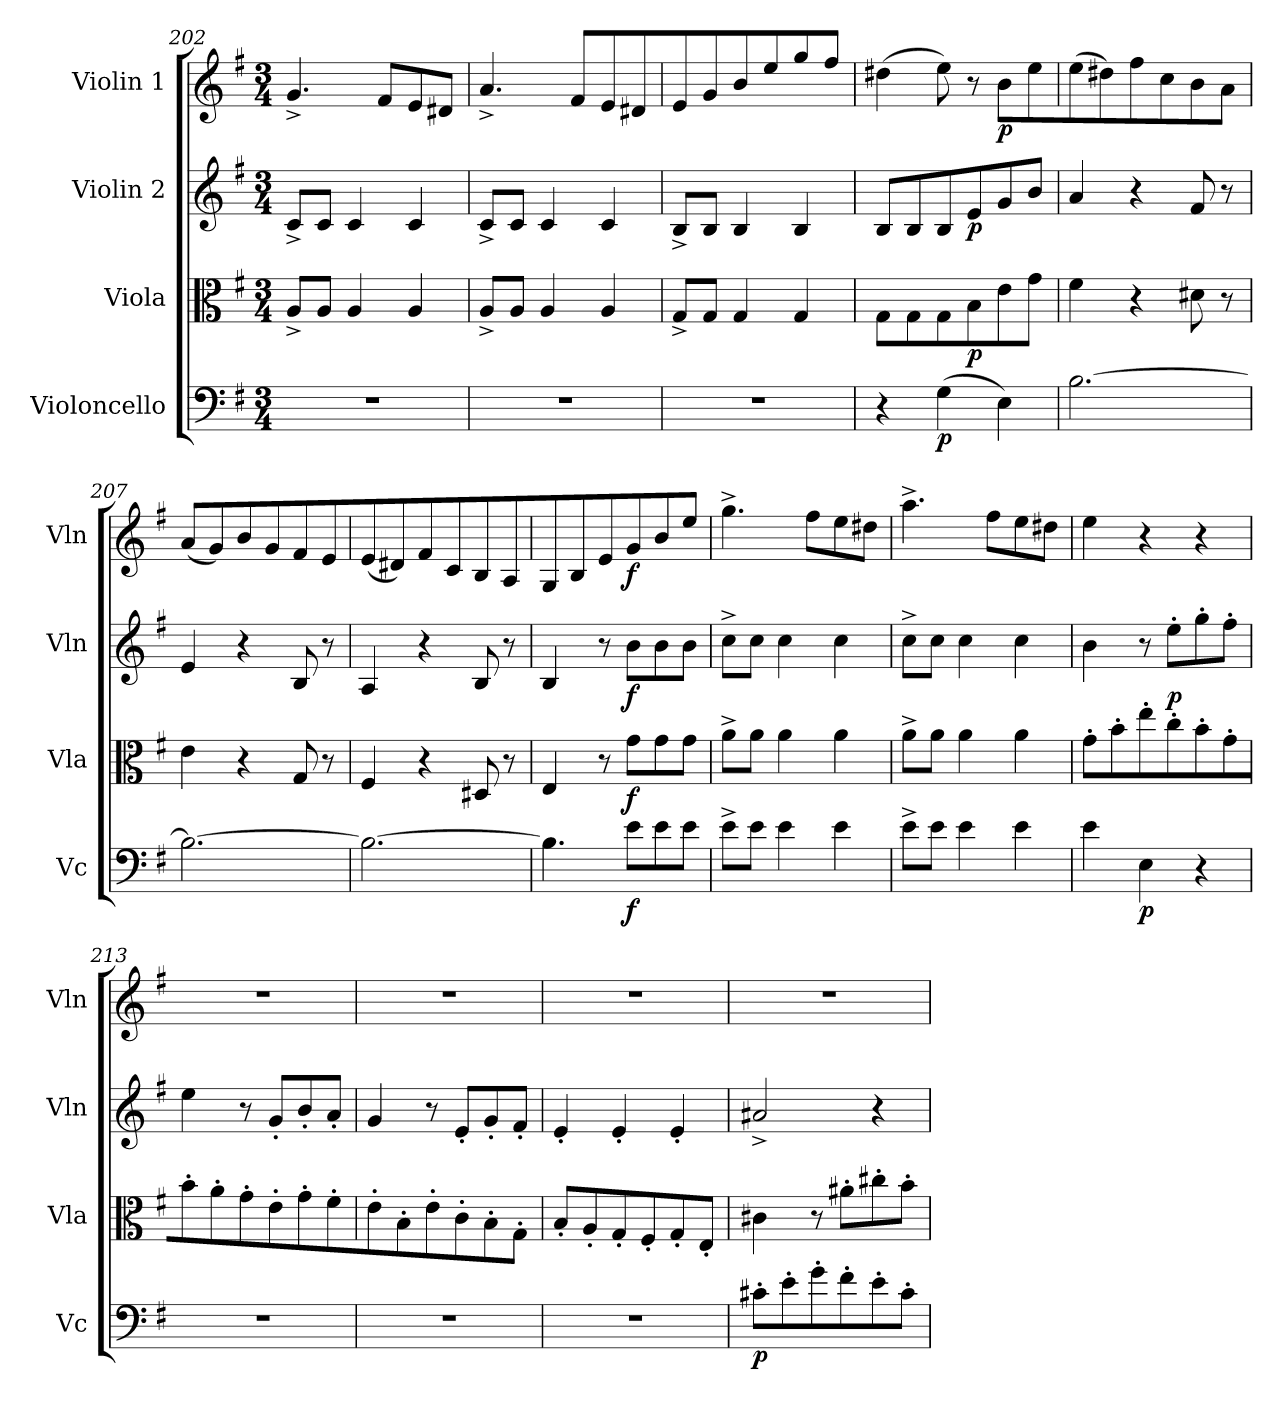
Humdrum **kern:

**kern	**dynam	**kern	**dynam	**kern	**dynam	**kern	**dynam
*part4	*part4	*part3	*part3	*part2	*part2	*part1	*part1
*staff4	*staff4	*staff3	*staff3	*staff2	*staff2	*staff1	*staff1
*I"Violoncello	*	*I"Viola	*	*I"Violin 2	*	*I"Violin 1	*
*I'Vc	*	*I'Vla	*	*I'Vln	*	*I'Vln	*
*clefF4	*	*clefC3	*	*clefG2	*	*clefG2	*
*k[f#]	*	*k[f#]	*	*k[f#]	*	*k[f#]	*
*M3/4	*	*M3/4	*	*M3/4	*	*M3/4	*
=202	=202	=202	=202	=202	=202	=202	=202
2.r	.	8A^/L	.	8c^/L	.	4.g^/	.
.	.	8A/J	.	8c/J	.	.	.
.	.	4A/	.	4c/	.	.	.
.	.	.	.	.	.	8f#/L	.
.	.	4A/	.	4c/	.	8e/	.
.	.	.	.	.	.	8d#X/J	.
=203	=203	=203	=203	=203	=203	=203	=203
2.r	.	8A^/L	.	8c^/L	.	4.a^/	.
.	.	8A/J	.	8c/J	.	.	.
.	.	4A/	.	4c/	.	.	.
.	.	.	.	.	.	8f#/L	.
.	.	4A/	.	4c/	.	8e/	.
.	.	.	.	.	.	8d#X/	.
=204	=204	=204	=204	=204	=204	=204	=204
2.r	.	8G^/L	.	8B^/L	.	8e/	.
.	.	8G/J	.	8B/J	.	8g/	.
.	.	4G/	.	4B/	.	8b/	.
.	.	.	.	.	.	8ee/	.
.	.	4G/	.	4B/	.	8gg/	.
.	.	.	.	.	.	8ff#/J	.
!!LO:LB:g=z
=205	=205	=205	=205	=205	=205	=205	=205
4r	.	8G\L	.	8B/L	.	(4dd#X\	.
.	.	8G\	.	8B/	.	.	.
!	!LO:DY:b	!	!	!	!	!	!
(4G\	p	8G\	.	8B/	.	8ee\)	.
!	!	!	!LO:DY:b	!	!LO:DY:b	!	!
.	.	8B\	p	8e/	p	8r	.
!	!	!	!	!	!	!	!LO:DY:b
4E\)	.	8e\	.	8g/	.	8b\L	p
.	.	8g\J	.	8b/J	.	8ee\	.
=206	=206	=206	=206	=206	=206	=206	=206
[2.B\	.	4f#\	.	4a/	.	(8ee\	.
.	.	.	.	.	.	8dd#X\)	.
.	.	4r	.	4r	.	8ff#\	.
.	.	.	.	.	.	8cc\	.
.	.	8d#X\	.	8f#/	.	8b\	.
.	.	8r	.	8r	.	8a\J	.
!!LO:PB:g=z
=207	=207	=207	=207	=207	=207	=207	=207
2.B\_	.	4e\	.	4e/	.	(8a/L	.
.	.	.	.	.	.	8g/)	.
.	.	4r	.	4r	.	8b/	.
.	.	.	.	.	.	8g/	.
.	.	8G/	.	8B/	.	8f#/	.
.	.	8r	.	8r	.	8e/	.
=208	=208	=208	=208	=208	=208	=208	=208
2.B\_	.	4F#/	.	4A/	.	(8e/	.
.	.	.	.	.	.	8d#X/)	.
.	.	4r	.	4r	.	8f#/	.
.	.	.	.	.	.	8c/	.
.	.	8D#X/	.	8B/	.	8B/	.
.	.	8r	.	8r	.	8A/	.
=209	=209	=209	=209	=209	=209	=209	=209
4.B\]	.	4E/	.	4B/	.	8G/	.
.	.	.	.	.	.	8B/	.
.	.	8r	.	8r	.	8e/	.
!	!LO:DY:b	!	!LO:DY:b	!	!LO:DY:b	!	!LO:DY:b
8e\L	f	8g\L	f	8b\L	f	8g/	f
8e\	.	8g\	.	8b\	.	8b/	.
8e\J	.	8g\J	.	8b\J	.	8ee/J	.
=210	=210	=210	=210	=210	=210	=210	=210
8e^\L	.	8a^\L	.	8cc^\L	.	4.gg^\	.
8e\J	.	8a\J	.	8cc\J	.	.	.
4e\	.	4a\	.	4cc\	.	.	.
.	.	.	.	.	.	8ff#\L	.
4e\	.	4a\	.	4cc\	.	8ee\	.
.	.	.	.	.	.	8dd#X\J	.
=211	=211	=211	=211	=211	=211	=211	=211
8e^\L	.	8a^\L	.	8cc^\L	.	4.aa^\	.
8e\J	.	8a\J	.	8cc\J	.	.	.
4e\	.	4a\	.	4cc\	.	.	.
.	.	.	.	.	.	8ff#\L	.
4e\	.	4a\	.	4cc\	.	8ee\	.
.	.	.	.	.	.	8dd#X\J	.
=212	=212	=212	=212	=212	=212	=212	=212
!	!	!	!LO:DY:b	!	!	!	!
!	!	!	!LO:DY:n=1:b	!	!	!	!
4e\	.	8g'\L	p other-dynamics	4b\	.	4ee\	.
.	.	8b'\	.	.	.	.	.
!	!LO:DY:b	!	!	!	!	!	!
4E\	p	8ee'\	.	8r	.	4r	.
!	!	!	!	!	!LO:DY:b	!	!
.	.	8cc'\	.	8ee'\L	p	.	.
4r	.	8b'\	.	8gg'\	.	4r	.
.	.	8g'\	.	8ff#'\J	.	.	.
=213	=213	=213	=213	=213	=213	=213	=213
2.r	.	8b'\	.	4ee\	.	2.r	.
.	.	8a'\	.	.	.	.	.
.	.	8g'\	.	8r	.	.	.
.	.	8e'\	.	8g'/L	.	.	.
.	.	8g'\	.	8b'/	.	.	.
.	.	8f#'\	.	8a'/J	.	.	.
=214	=214	=214	=214	=214	=214	=214	=214
2.r	.	8e'\	.	4g/	.	2.r	.
.	.	8B'\	.	.	.	.	.
.	.	8e'\	.	8r	.	.	.
.	.	8c'\	.	8e'/L	.	.	.
.	.	8B'\	.	8g'/	.	.	.
.	.	8G'\J	.	8f#'/J	.	.	.
!!LO:LB:g=z
=215	=215	=215	=215	=215	=215	=215	=215
2.r	.	8B'/L	.	4e'/	.	2.r	.
.	.	8A'/	.	.	.	.	.
.	.	8G'/	.	4e'/	.	.	.
.	.	8F#'/	.	.	.	.	.
.	.	8G'/	.	4e'/	.	.	.
.	.	8E'/J	.	.	.	.	.
=216	=216	=216	=216	=216	=216	=216	=216
!	!LO:DY:b	!	!	!	!	!	!
8c#X'\L	p	4c#X\	.	2a#X^/	.	2.r	.
8e'\	.	.	.	.	.	.	.
8g'\	.	8r	.	.	.	.	.
8f#'\	.	8a#X'\L	.	.	.	.	.
8e'\	.	8cc#X'\	.	4r	.	.	.
8c#'\J	.	8b'\J	.	.	.	.	.
=	=	=	=	=	=	=	=
*-	*-	*-	*-	*-	*-	*-	*-
